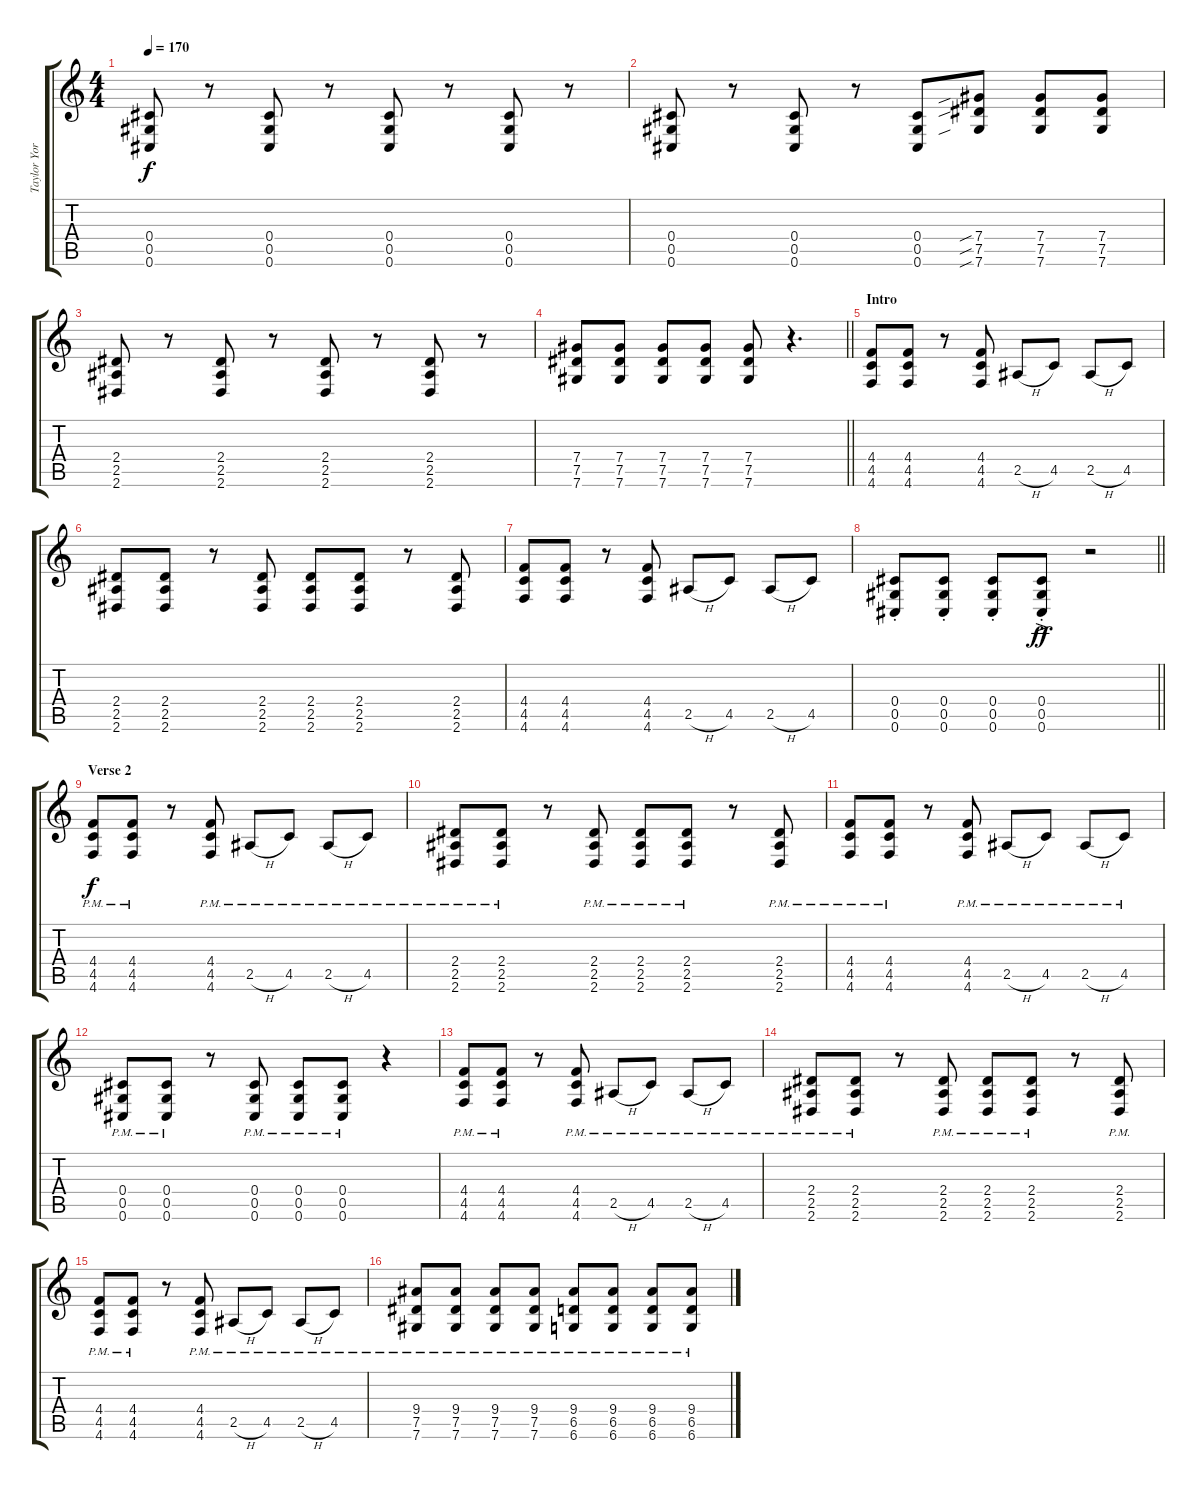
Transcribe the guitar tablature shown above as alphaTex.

\track ("Taylor York (Rhythm Guitar)" "Taylor Yor") {instrument overdrivenguitar}
\staff {score tabs}
\tuning (Eb4 Bb3 Gb3 Db3 Ab2 Db2) {hide}
\ts (4 4)
\tempo 170
\clef g2
\ks c
(0.4 0.5 0.6).8{dy f} r.8 (0.4 0.5 0.6).8 r.8 (0.4 0.5 0.6).8 r.8 (0.4 0.5 0.6).8 r.8 |
(0.4 0.5 0.6).8 r.8 (0.4 0.5 0.6).8 r.8 (0.4 0.5 0.6).8 (7.4{sib} 7.5{sib} 7.6{sib}).8 (7.4 7.5 7.6).8 (7.4 7.5 7.6).8 |
(2.4 2.5 2.6).8 r.8 (2.4 2.5 2.6).8 r.8 (2.4 2.5 2.6).8 r.8 (2.4 2.5 2.6).8 r.8 |
\barLineRight lightlight
(7.4 7.5 7.6).8 (7.4 7.5 7.6).8 (7.4 7.5 7.6).8 (7.4 7.5 7.6).8 (7.4 7.5 7.6).8 r.4{d} |
\section ("" "Intro")
(4.4 4.5 4.6).8 (4.4 4.5 4.6).8 r.8 (4.4 4.5 4.6).8 2.5{h}.8 4.5.8 2.5{h}.8 4.5.8 |
(2.4 2.5 2.6).8 (2.4 2.5 2.6).8 r.8 (2.4 2.5 2.6).8 (2.4 2.5 2.6).8 (2.4 2.5 2.6).8 r.8 (2.4 2.5 2.6).8 |
(4.4 4.5 4.6).8 (4.4 4.5 4.6).8 r.8 (4.4 4.5 4.6).8 2.5{h}.8 4.5.8 2.5{h}.8 4.5.8 |
\barLineRight lightlight
(0.4{st} 0.5{st} 0.6{st}).8 (0.4{st} 0.5{st} 0.6{st}).8 (0.4{st} 0.5{st} 0.6{st}).8 (0.4{st} 0.5{st} 0.6{ac st}).8{dy ff} r.2 |
\section ("" "Verse 2")
(4.4{pm} 4.5{pm} 4.6{pm}).8{dy f} (4.4{pm} 4.5{pm} 4.6{pm}).8 r.8 (4.4{pm} 4.5{pm} 4.6{pm}).8 2.5{h pm}.8 4.5{pm}.8 2.5{h pm}.8 4.5{pm}.8 |
(2.4{pm} 2.5{pm} 2.6{pm}).8 (2.4{pm} 2.5{pm} 2.6{pm}).8 r.8 (2.4{pm} 2.5{pm} 2.6{pm}).8 (2.4{pm} 2.5{pm} 2.6{pm}).8 (2.4{pm} 2.5{pm} 2.6{pm}).8 r.8 (2.4{pm} 2.5{pm} 2.6{pm}).8 |
(4.4{pm} 4.5{pm} 4.6{pm}).8 (4.4{pm} 4.5{pm} 4.6{pm}).8 r.8 (4.4{pm} 4.5{pm} 4.6{pm}).8 2.5{h pm}.8 4.5{pm}.8 2.5{h pm}.8 4.5{pm}.8 |
(0.4{pm} 0.5{pm} 0.6{pm}).8 (0.4{pm} 0.5{pm} 0.6{pm}).8 r.8 (0.4{pm} 0.5{pm} 0.6{pm}).8 (0.4{pm} 0.5{pm} 0.6{pm}).8 (0.4{pm} 0.5{pm} 0.6{pm}).8 r.4 |
(4.4{pm} 4.5{pm} 4.6{pm}).8 (4.4{pm} 4.5{pm} 4.6{pm}).8 r.8 (4.4{pm} 4.5{pm} 4.6{pm}).8 2.5{h pm}.8 4.5{pm}.8 2.5{h pm}.8 4.5{pm}.8 |
(2.4{pm} 2.5{pm} 2.6{pm}).8 (2.4{pm} 2.5{pm} 2.6{pm}).8 r.8 (2.4{pm} 2.5{pm} 2.6{pm}).8 (2.4{pm} 2.5{pm} 2.6{pm}).8 (2.4{pm} 2.5{pm} 2.6{pm}).8 r.8 (2.4{pm} 2.5{pm} 2.6{pm}).8 |
(4.4{pm} 4.5{pm} 4.6{pm}).8 (4.4{pm} 4.5{pm} 4.6{pm}).8 r.8 (4.4{pm} 4.5{pm} 4.6{pm}).8 2.5{h pm}.8 4.5{pm}.8 2.5{h pm}.8 4.5{pm}.8 |
(9.4{pm} 7.5{pm} 7.6{pm}).8 (9.4{pm} 7.5{pm} 7.6{pm}).8 (9.4{pm} 7.5{pm} 7.6{pm}).8 (9.4{pm} 7.5{pm} 7.6{pm}).8 (9.4{pm} 6.5{pm} 6.6{pm}).8 (9.4{pm} 6.5{pm} 6.6{pm}).8 (9.4{pm} 6.5{pm} 6.6{pm}).8 (9.4{pm} 6.5{pm} 6.6{pm}).8
